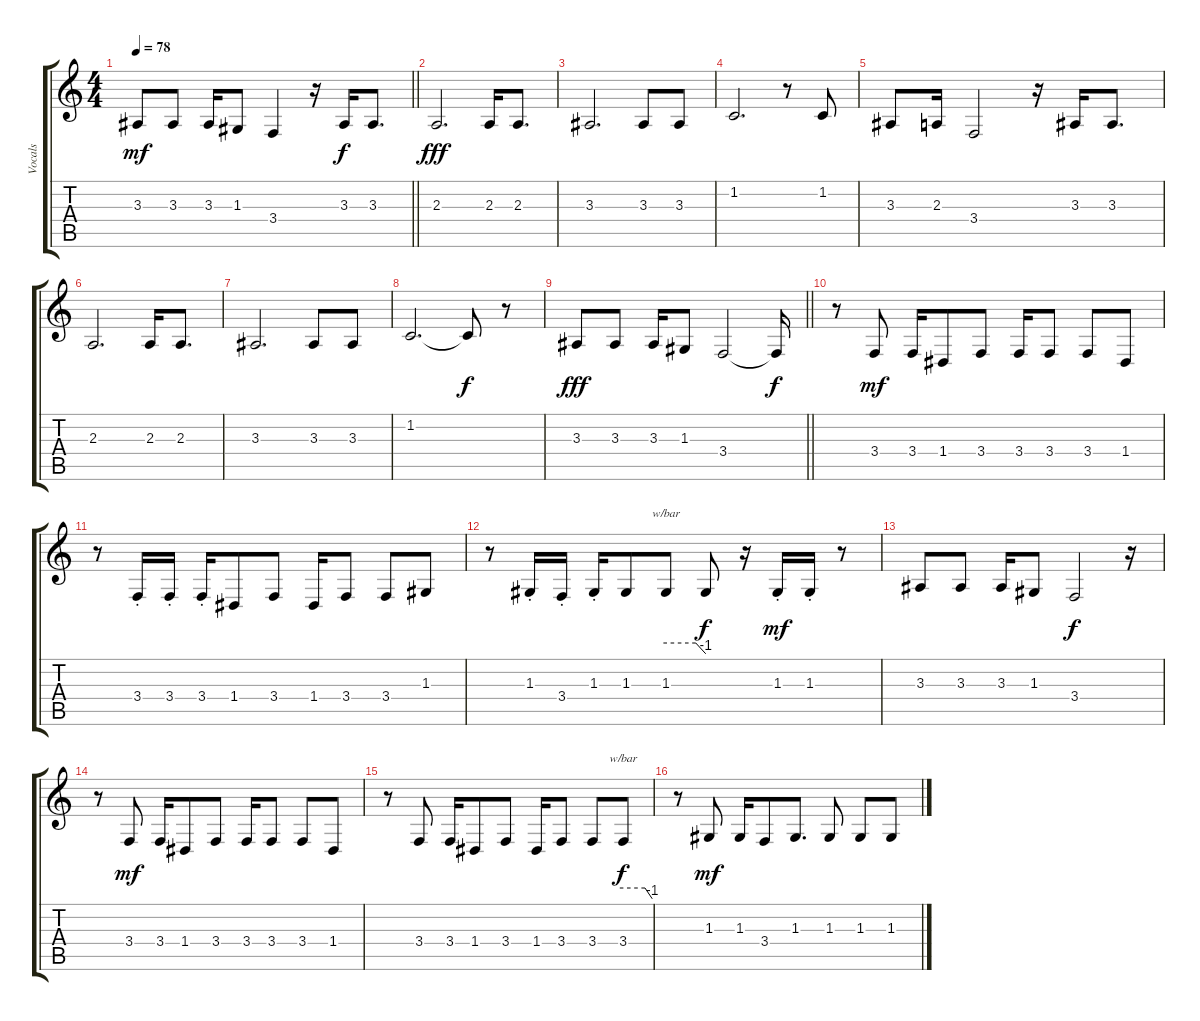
\track ("Vocals" "Vocals") {instrument stringensemble1}
\staff {score tabs}
\tuning (E4 B3 G3 D3 A2 E2) {hide}
\ts (4 4)
\tempo 78
\clef g2
\barLineRight lightlight
\ks c
3.3.8{dy mf} 3.3.8 3.3.16 1.3.8 3.4.4 r.16 3.3.16{dy f} 3.3.8{d} |
2.3.2{d dy fff} 2.3.16 2.3.8{d} |
3.3.2{d} 3.3.8 3.3.8 |
1.2.2{d} r.8 1.2.8 |
3.3.8 2.3.16 3.4.2 r.16 3.3.16 3.3.8{d} |
2.3.2{d} 2.3.16 2.3.8{d} |
3.3.2{d} 3.3.8 3.3.8 |
1.2.2{d} 1.2{t}.8{dy f} r.8 |
\barLineRight lightlight
3.3.8{dy fff} 3.3.8 3.3.16 1.3.8 3.4.2 3.4{t}.16{dy f} |
r.8 3.4.8{dy mf} 3.4.16 1.4.8 3.4.8 3.4.16 3.4.8 3.4.8 1.4.8 |
r.8 3.4{st}.16 3.4{st}.16 3.4{st}.16 1.4.8 3.4.8 1.4.16 3.4.8 3.4.8 1.3.8 |
r.8 1.3{st}.16 3.4{st}.16 1.3{st}.16 1.3.8 1.3.8{tbe (custom default 0 0 45 0 60 -4)} 1.3{t}.8{dy f} r.16 1.3{st}.16{dy mf} 1.3{st}.16 r.8 |
3.3.8 3.3.8 3.3.16 1.3.8 3.4.2{dy f} r.16 |
r.8 3.4.8{dy mf} 3.4.16 1.4.8 3.4.8 3.4.16 3.4.8 3.4.8 1.4.8 |
r.8 3.4.8 3.4.16 1.4.8 3.4.8 1.4.16 3.4.8 3.4.8 3.4.8{tbe (custom default 0 0 45 0 60 -4) dy f} |
r.8 1.3.8{dy mf} 1.3.16 3.4.8 1.3.8{d} 1.3.8 1.3.8 1.3.8
